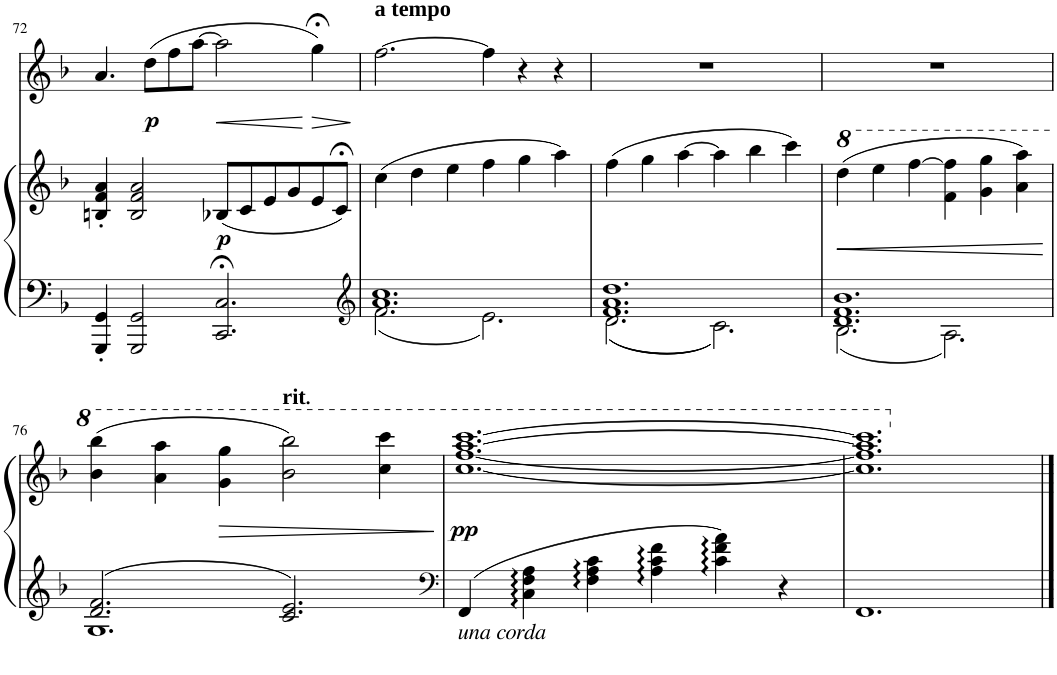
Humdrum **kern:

**kern	**kern	**dynam	**kern	**dynam
*part2	*part2	*part2	*part1	*part1
*staff3	*staff2	*staff2/3	*staff1	*staff1
*I"Piano	*	*	*I"Flauto	*
*	*	*	*I'Fl	*
!!LO:PB:g=z
*clefF4	*clefG2	*	*clefG2	*
*k[b-]	*k[b-]	*	*k[b-]	*
*M6/4	*M6/4	*	*M6/4	*
=72	=72	=72	=72	=72
4GGG/'< 4GG/'<	4Bn/' 4f/' 4a/'	.	4.a/	.
2GGG/ 2GG/	2B/ 2f/ 2a/	.	.	.
!	!	!	!	!LO:DY:b
.	.	.	(8dd\L	p
.	.	.	8ff\	.
.	.	.	[8aa\J	.
!	!	!LO:DY:b	!	!LO:HP:b
2.CC/;< 2.C/;<	(8B-X/L	p	2aa\]	<
.	8c/	.	.	.
.	8e/	.	.	.
.	8g/	.	.	.
!	!	!	!	!LO:HP:n=1:b
.	8e/	.	4gg;<\)	[ >
.	8c;</J)	.	.	.
.	.	.	.	]
=73	=73	=73	=73	=73
*clefG2	*	*	*	*
*^	*	*	*	*
!	!	!	!	!LO:TX:a:B:t=a tempo	!
1.a 1.cc	2.f\	(4cc\	.	[2.ff\	.
.	.	4dd\	.	.	.
.	.	4ee\	.	.	.
.	2.e\	4ff\	.	4ff\]	.
.	.	4gg\	.	4r	.
.	.	4aa\)	.	4r	.
=74	=74	=74	=74	=74	=74
1.f 1.a 1.dd	2.d\	(4ff\	.	1.r	.
.	.	4gg\	.	.	.
.	.	[4aa\	.	.	.
.	2.c\	4aa\]	.	.	.
.	.	4bb-\	.	.	.
.	.	4ccc\)	.	.	.
=75	=75	=75	=75	=75	=75
!	!	!	!LO:HP:b	!	!
1.d 1.f 1.b-	2.B-\	(4ddd\	<	1.r	.
*	*	*8va	*	*	*
.	.	4eee\	.	.	.
.	.	[4fff\	.	.	.
.	2.A\	4ff\ 4fff\]	.	.	.
.	.	4gg\ 4ggg\	.	.	.
.	.	4aa\ 4aaa\)	.	.	.
*v	*v	*	*	*	*
.	.	[	.	.
!!LO:LB:g=z
=76	=76	=76	=76	=76
*^	*	*	*	*
2.d/ 2.f/	1.G	(4bb-\ 4bbb-\	.	1.r	.
.	.	4aa\ 4aaa\	.	.	.
!	!	!	!LO:HP:b	!	!
.	.	4gg\ 4ggg\	>	.	.
!	!	!LO:TX:a:B:t=rit	!	!	!
!	!	!LO:TX:a:t=.	!	!	!
2.c/ 2.e/	.	2bb-\ 2bbb-\)	.	.	.
.	.	4ccc\ 4cccc\	.	.	.
*v	*v	*	*	*	*
.	.	]	.	.
=77	=77	=77	=77	=77
*clefF4	*	*	*	*
!LO:TX:b:i:t=una corda	!	!	!	!
!	!	!LO:DY:b	!	!
4FF/	[1.ccc [<1.fff [1.aaa [1.cccc	pp	1.r	.
4C\ 4F\ 4A\	.	.	.	.
4F\ 4A\ 4c\	.	.	.	.
4A\ 4c\ 4f\	.	.	.	.
4c\ 4f\ 4a\	.	.	.	.
4r	.	.	.	.
=78	=78	=78	=78	=78
1.FF	1.ccc] 1.fff] 1.aaa] 1.cccc]	.	1.r	.
*	*X8va	*	*	*
==	==	==	==	==
*-	*-	*-	*-	*-
